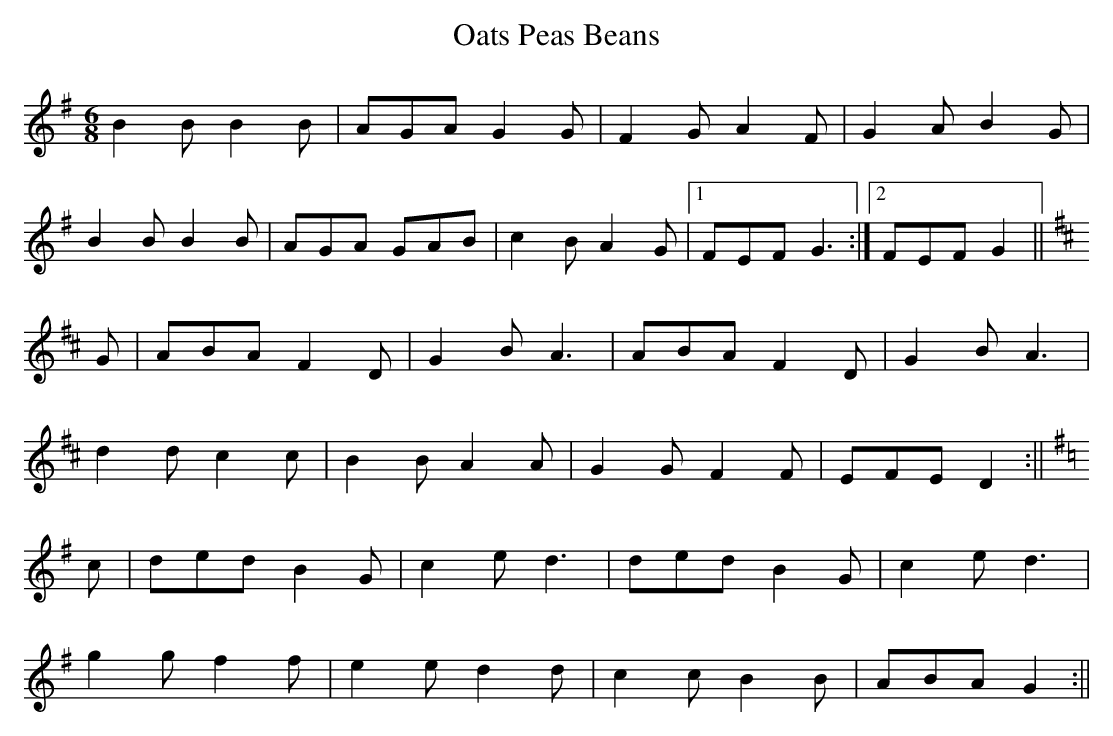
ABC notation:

X:1
T:Oats Peas Beans
M:6/8
L:1/8
K:G
B2B B2B|AGA G2 G|F2G A2F|G2A B2G|
B2B B2B|AGA GAB|c2B A2G|1FEF G3:|2FEF G2||
K:D
G|ABA F2 D|G2 B A3|ABA F2 D|G2 B A3|
d2 d c2 c|B2 B A2 A|G2 G F2 F|EFE D2:||
K:G
c|ded B2 G|c2 e d3|ded B2 G|c2 e d3|
g2 g f2 f|e2 e d2 d|c2 c B2 B|ABA G2:||
